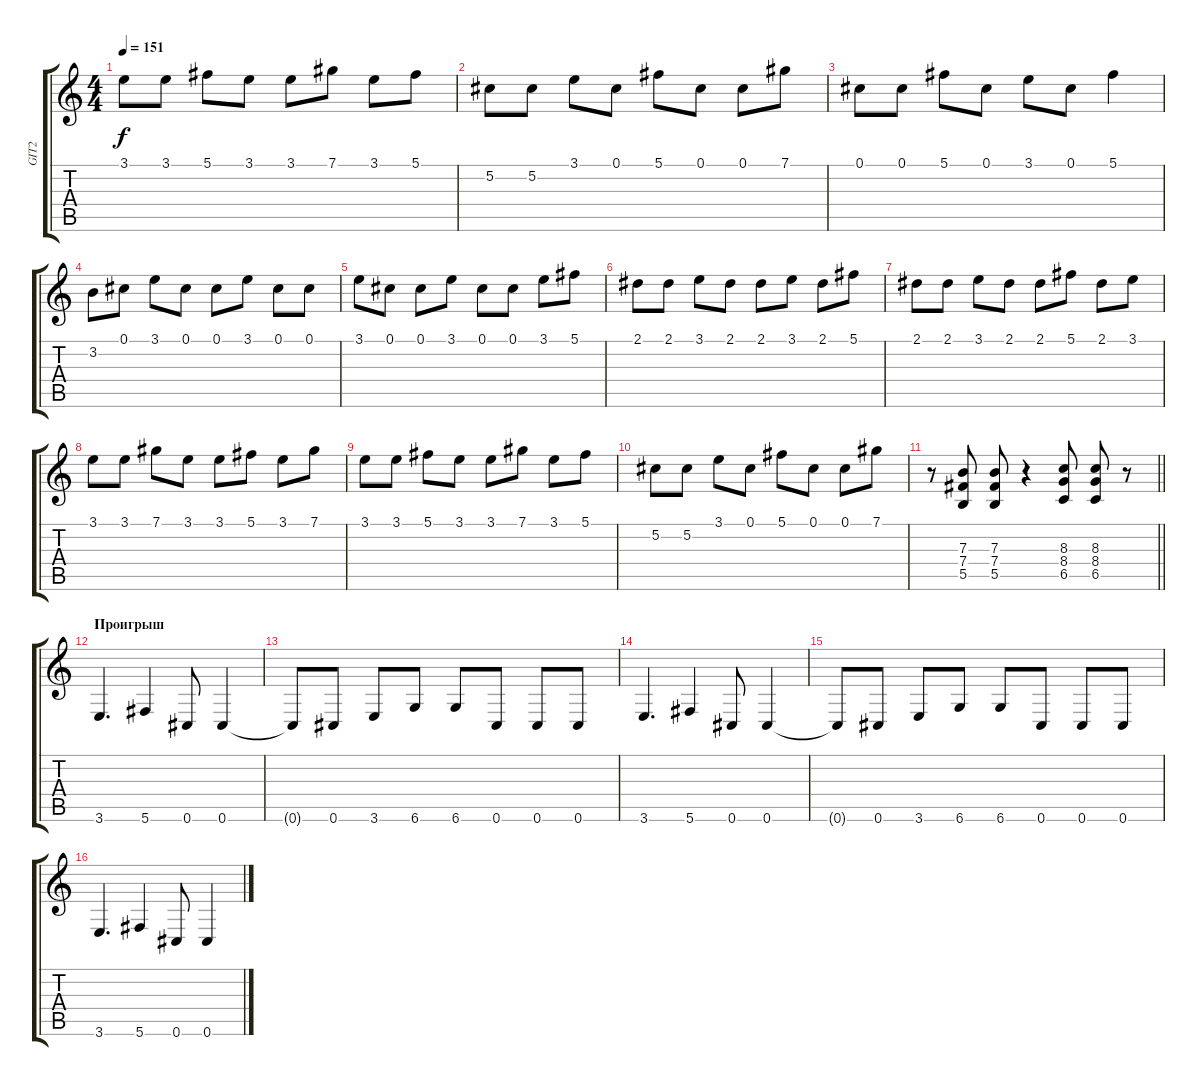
\track ("GIT2" "GIT2") {instrument overdrivenguitar}
\staff {score tabs}
\tuning (Db4 Ab3 E3 B2 Gb2 Db2) {hide}
\ts (4 4)
\tempo 151
\clef g2
\ks c
3.1.8{dy f} 3.1.8 5.1.8 3.1.8 3.1.8 7.1.8 3.1.8 5.1.8 |
5.2.8 5.2.8 3.1.8 0.1.8 5.1.8 0.1.8 0.1.8 7.1.8 |
0.1.8 0.1.8 5.1.8 0.1.8 3.1.8 0.1.8 5.1.4 |
3.2.8 0.1.8 3.1.8 0.1.8 0.1.8 3.1.8 0.1.8 0.1.8 |
3.1.8 0.1.8 0.1.8 3.1.8 0.1.8 0.1.8 3.1.8 5.1.8 |
2.1.8 2.1.8 3.1.8 2.1.8 2.1.8 3.1.8 2.1.8 5.1.8 |
2.1.8 2.1.8 3.1.8 2.1.8 2.1.8 5.1.8 2.1.8 3.1.8 |
3.1.8 3.1.8 7.1.8 3.1.8 3.1.8 5.1.8 3.1.8 7.1.8 |
3.1.8 3.1.8 5.1.8 3.1.8 3.1.8 7.1.8 3.1.8 5.1.8 |
5.2.8 5.2.8 3.1.8 0.1.8 5.1.8 0.1.8 0.1.8 7.1.8 |
\barLineRight lightlight
r.8 (7.3 7.4 5.5).8 (7.3 7.4 5.5).8 r.4 (8.3 8.4 6.5).8 (8.3 8.4 6.5).8 r.8 |
\section ("" "Проигрыш")
3.6.4{d} 5.6.4 0.6.8 0.6.4 |
0.6{t}.8 0.6.8 3.6.8 6.6.8 6.6.8 0.6.8 0.6.8 0.6.8 |
3.6.4{d} 5.6.4 0.6.8 0.6.4 |
0.6{t}.8 0.6.8 3.6.8 6.6.8 6.6.8 0.6.8 0.6.8 0.6.8 |
3.6.4{d} 5.6.4 0.6.8 0.6.4
